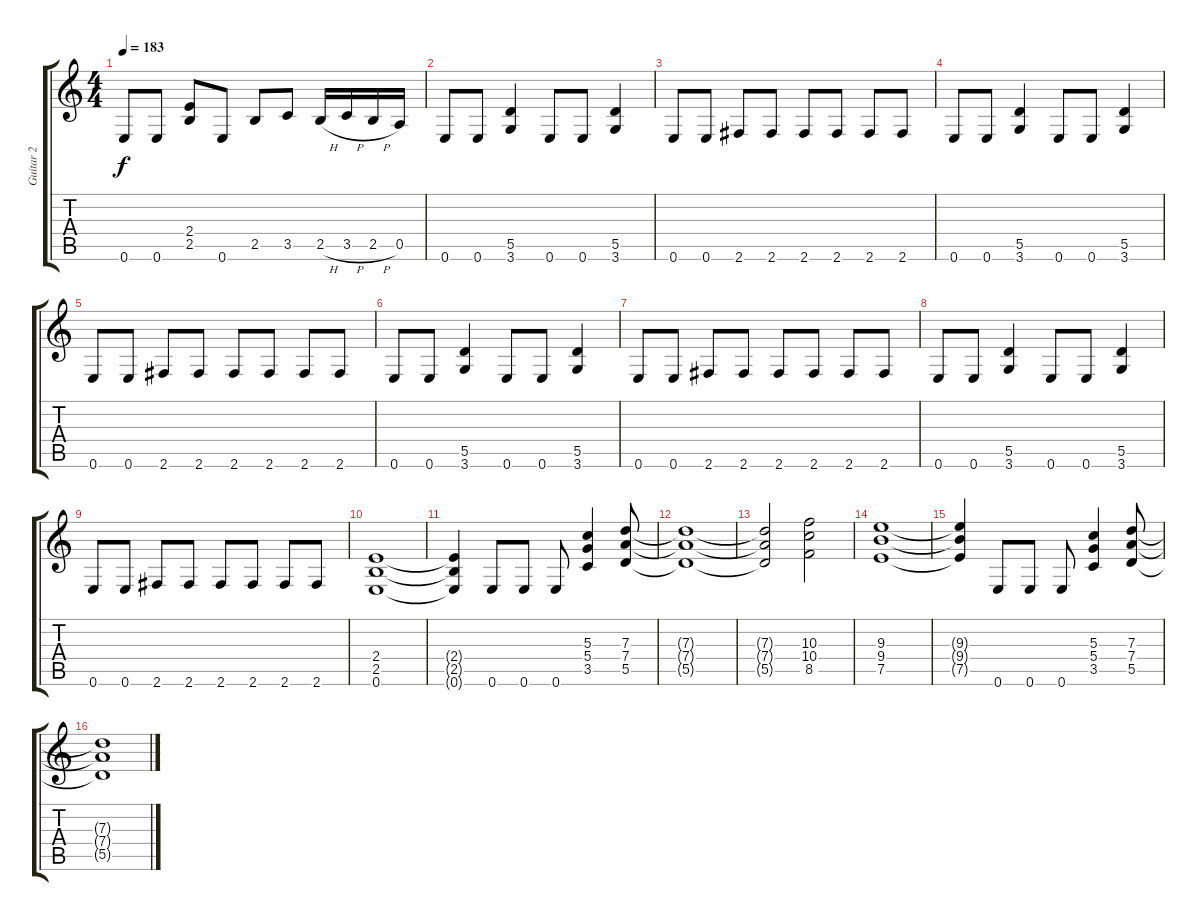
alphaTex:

\track ("Guitar 2" "Guitar 2") {instrument overdrivenguitar}
\staff {score tabs}
\tuning (E4 B3 G3 D3 A2 E2) {hide}
\ts (4 4)
\tempo 183
\clef g2
\ks c
0.6.8{dy f} 0.6.8 (2.4 2.5).8 0.6.8 2.5.8 3.5.8 2.5{h}.16 3.5{h}.16 2.5{h}.16 0.5.16 |
0.6.8 0.6.8 (5.5 3.6).4 0.6.8 0.6.8 (5.5 3.6).4 |
0.6.8 0.6.8 2.6.8 2.6.8 2.6.8 2.6.8 2.6.8 2.6.8 |
0.6.8 0.6.8 (5.5 3.6).4 0.6.8 0.6.8 (5.5 3.6).4 |
0.6.8 0.6.8 2.6.8 2.6.8 2.6.8 2.6.8 2.6.8 2.6.8 |
0.6.8 0.6.8 (5.5 3.6).4 0.6.8 0.6.8 (5.5 3.6).4 |
0.6.8 0.6.8 2.6.8 2.6.8 2.6.8 2.6.8 2.6.8 2.6.8 |
0.6.8 0.6.8 (5.5 3.6).4 0.6.8 0.6.8 (5.5 3.6).4 |
0.6.8 0.6.8 2.6.8 2.6.8 2.6.8 2.6.8 2.6.8 2.6.8 |
(2.4 2.5 0.6).1 |
(2.4{t} 2.5{t} 0.6{t}).4 0.6.8 0.6.8 0.6.8 (5.3 5.4 3.5).4 (7.3 7.4 5.5).8 |
(7.3{t} 7.4{t} 5.5{t}).1 |
(7.3{t} 7.4{t} 5.5{t}).2 (10.3 10.4 8.5).2 |
(9.3 9.4 7.5).1 |
(9.3{t} 9.4{t} 7.5{t}).4 0.6.8 0.6.8 0.6.8 (5.3 5.4 3.5).4 (7.3 7.4 5.5).8 |
(7.3{t} 7.4{t} 5.5{t}).1
